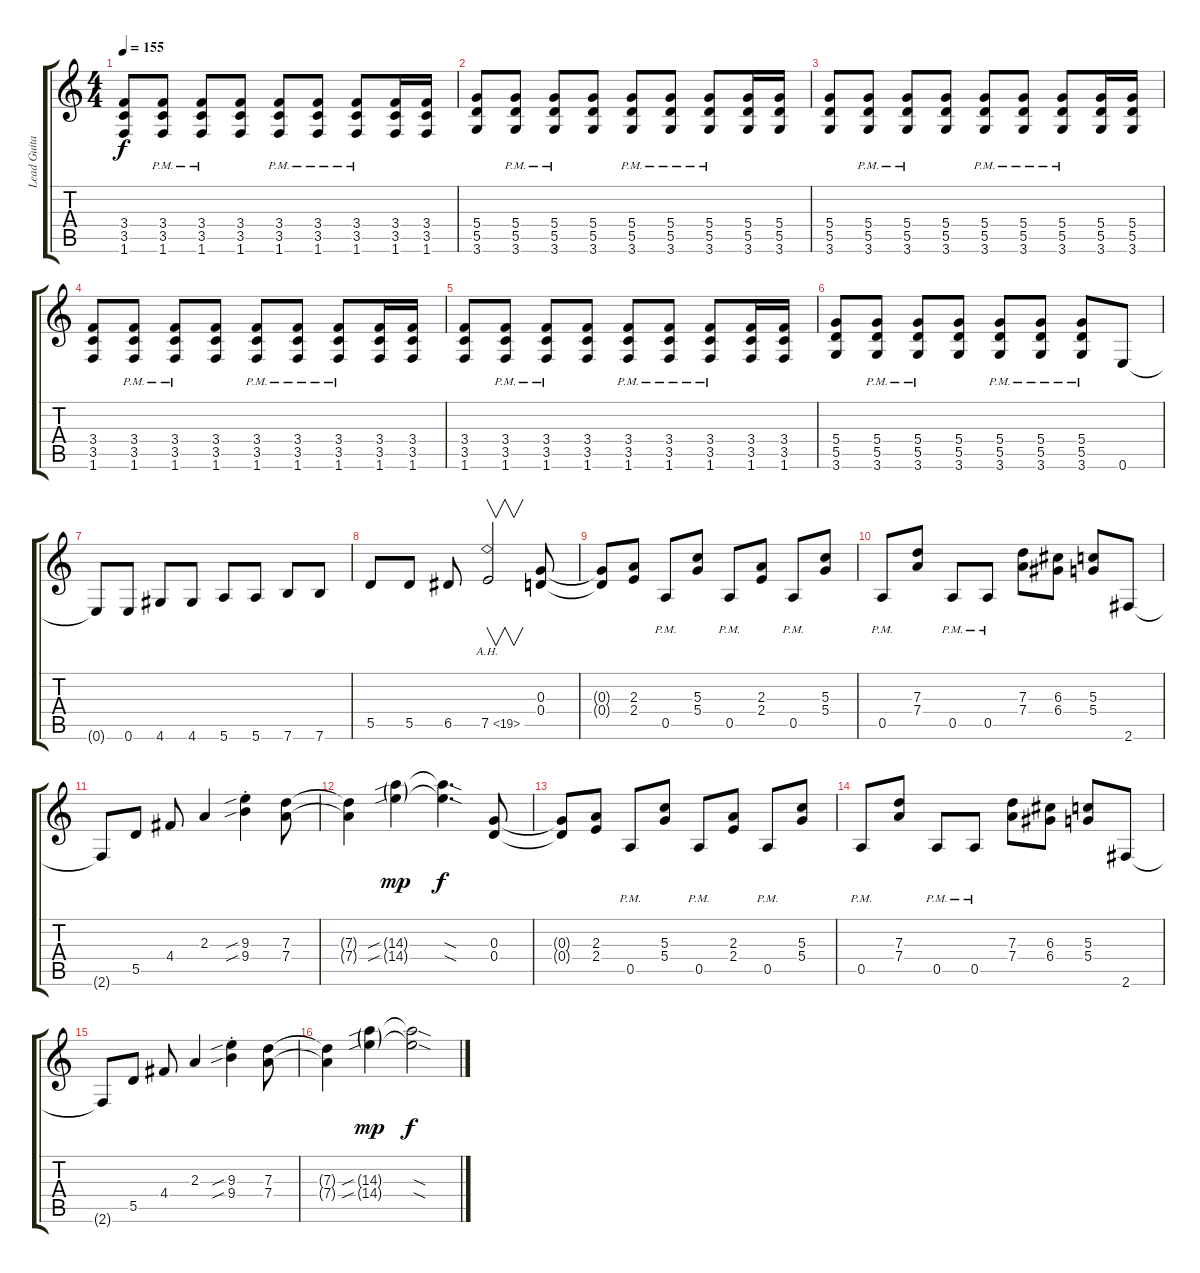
\track ("Lead Guitar" "Lead Guita") {instrument distortionguitar}
\staff {score tabs}
\tuning (E4 B3 G3 D3 A2 E2) {hide}
\ts (4 4)
\tempo 155
\clef g2
\ks c
(3.4 3.5 1.6).8{dy f} (3.4{pm} 3.5{pm} 1.6{pm}).8 (3.4{pm} 3.5{pm} 1.6{pm}).8 (3.4 3.5 1.6).8 (3.4{pm} 3.5{pm} 1.6{pm}).8 (3.4{pm} 3.5{pm} 1.6{pm}).8 (3.4{pm} 3.5{pm} 1.6{pm}).8 (3.4 3.5 1.6).16 (3.4 3.5 1.6).16 |
(5.4 5.5 3.6).8 (5.4{pm} 5.5{pm} 3.6{pm}).8 (5.4{pm} 5.5{pm} 3.6{pm}).8 (5.4 5.5 3.6).8 (5.4{pm} 5.5{pm} 3.6{pm}).8 (5.4{pm} 5.5{pm} 3.6{pm}).8 (5.4{pm} 5.5{pm} 3.6{pm}).8 (5.4 5.5 3.6).16 (5.4 5.5 3.6).16 |
(5.4 5.5 3.6).8 (5.4{pm} 5.5{pm} 3.6{pm}).8 (5.4{pm} 5.5{pm} 3.6{pm}).8 (5.4 5.5 3.6).8 (5.4{pm} 5.5{pm} 3.6{pm}).8 (5.4{pm} 5.5{pm} 3.6{pm}).8 (5.4{pm} 5.5{pm} 3.6{pm}).8 (5.4 5.5 3.6).16 (5.4 5.5 3.6).16 |
(3.4 3.5 1.6).8 (3.4{pm} 3.5{pm} 1.6{pm}).8 (3.4{pm} 3.5{pm} 1.6{pm}).8 (3.4 3.5 1.6).8 (3.4{pm} 3.5{pm} 1.6{pm}).8 (3.4{pm} 3.5{pm} 1.6{pm}).8 (3.4{pm} 3.5{pm} 1.6{pm}).8 (3.4 3.5 1.6).16 (3.4 3.5 1.6).16 |
(3.4 3.5 1.6).8 (3.4{pm} 3.5{pm} 1.6{pm}).8 (3.4{pm} 3.5{pm} 1.6{pm}).8 (3.4 3.5 1.6).8 (3.4{pm} 3.5{pm} 1.6{pm}).8 (3.4{pm} 3.5{pm} 1.6{pm}).8 (3.4{pm} 3.5{pm} 1.6{pm}).8 (3.4 3.5 1.6).16 (3.4 3.5 1.6).16 |
(5.4 5.5 3.6).8 (5.4{pm} 5.5{pm} 3.6{pm}).8 (5.4{pm} 5.5{pm} 3.6{pm}).8 (5.4 5.5 3.6).8 (5.4{pm} 5.5{pm} 3.6{pm}).8 (5.4{pm} 5.5{pm} 3.6{pm}).8 (5.4{pm} 5.5{pm} 3.6{pm}).8 0.6.8 |
0.6{t}.8 0.6.8 4.6.8 4.6.8 5.6.8 5.6.8 7.6.8 7.6.8 |
5.5.8 5.5.8 6.5.8 7.5{ah 12}.2{v} (0.3 0.4).8 |
(0.3{t} 0.4{t}).8 (2.3 2.4).8 0.5{pm}.8 (5.3 5.4).8 0.5{pm}.8 (2.3 2.4).8 0.5{pm}.8 (5.3 5.4).8 |
0.5{pm}.8 (7.3 7.4).8 0.5{pm}.8 0.5{pm}.8 (7.3 7.4).8 (6.3 6.4).8 (5.3 5.4).8 2.6.8 |
2.6{t}.8 5.5.8 4.4.8 2.3.4 (9.3{sib} 9.4{sib st}).4 (7.3 7.4).8 |
(7.3{t} 7.4{t}).4 (14.3{sib g} 14.4{sib g}).4{dy mp} (14.3{sod t} 14.4{sod t}).4{d dy f} (0.3 0.4).8 |
(0.3{t} 0.4{t}).8 (2.3 2.4).8 0.5{pm}.8 (5.3 5.4).8 0.5{pm}.8 (2.3 2.4).8 0.5{pm}.8 (5.3 5.4).8 |
0.5{pm}.8 (7.3 7.4).8 0.5{pm}.8 0.5{pm}.8 (7.3 7.4).8 (6.3 6.4).8 (5.3 5.4).8 2.6.8 |
2.6{t}.8 5.5.8 4.4.8 2.3.4 (9.3{sib} 9.4{sib st}).4 (7.3 7.4).8 |
(7.3{t} 7.4{t}).4 (14.3{sib g} 14.4{sib g}).4{dy mp} (14.3{sod t} 14.4{sod t}).2{dy f}
